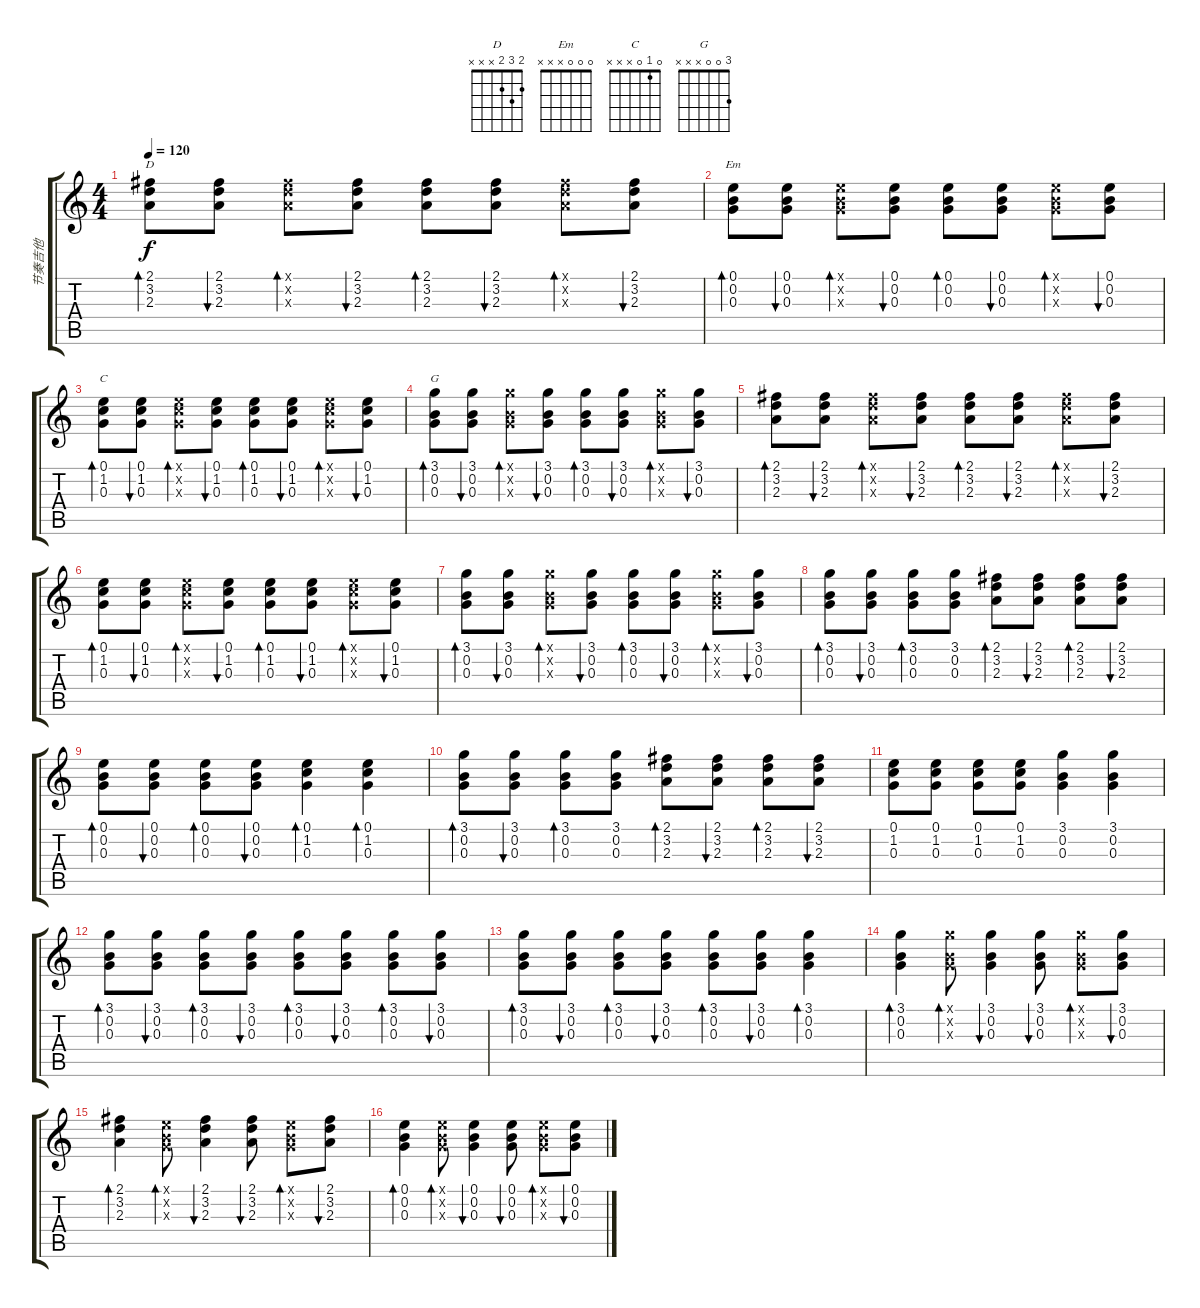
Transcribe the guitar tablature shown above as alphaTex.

\track ("节奏吉他" "节奏吉他") {instrument acousticguitarsteel}
\staff {score tabs}
\tuning (E4 B3 G3 D3 A2 E2) {hide}
\chord ("D" 2 3 2 x x x)
\chord ("Em" 0 0 0 x x x)
\chord ("C" 0 1 0 x x x)
\chord ("G" 3 0 0 x x x)
\ts (4 4)
\tempo 120
\clef g2
\ks c
(2.1 3.2 2.3).8{bd 30 ch "D" dy f} (2.1 3.2 2.3).8{bu 30} (2.1{x} 3.2{x} 2.3{x}).8{bd 30} (2.1 3.2 2.3).8{bu 30} (2.1 3.2 2.3).8{bd 30} (2.1 3.2 2.3).8{bu 30} (2.1{x} 3.2{x} 2.3{x}).8{bd 30} (2.1 3.2 2.3).8{bu 30} |
(0.1 0.2 0.3).8{bd 30 ch "Em"} (0.1 0.2 0.3).8{bu 30} (0.1{x} 0.2{x} 0.3{x}).8{bd 30} (0.1 0.2 0.3).8{bu 30} (0.1 0.2 0.3).8{bd 30} (0.1 0.2 0.3).8{bu 30} (0.1{x} 0.2{x} 0.3{x}).8{bd 30} (0.1 0.2 0.3).8{bu 30} |
(0.1 1.2 0.3).8{bd 30 ch "C"} (0.1 1.2 0.3).8{bu 30} (0.1{x} 1.2{x} 0.3{x}).8{bd 30} (0.1 1.2 0.3).8{bu 30} (0.1 1.2 0.3).8{bd 30} (0.1 1.2 0.3).8{bu 30} (0.1{x} 1.2{x} 0.3{x}).8{bd 30} (0.1 1.2 0.3).8{bu 30} |
(3.1 0.2 0.3).8{bd 30 ch "G"} (3.1 0.2 0.3).8{bu 30} (3.1{x} 0.2{x} 0.3{x}).8{bd 30} (3.1 0.2 0.3).8{bu 30} (3.1 0.2 0.3).8{bd 30} (3.1 0.2 0.3).8{bu 30} (3.1{x} 0.2{x} 0.3{x}).8{bd 30} (3.1 0.2 0.3).8{bu 30} |
(2.1 3.2 2.3).8{bd 30} (2.1 3.2 2.3).8{bu 30} (2.1{x} 3.2{x} 2.3{x}).8{bd 30} (2.1 3.2 2.3).8{bu 30} (2.1 3.2 2.3).8{bd 30} (2.1 3.2 2.3).8{bu 30} (2.1{x} 3.2{x} 2.3{x}).8{bd 30} (2.1 3.2 2.3).8{bu 30} |
(0.1 1.2 0.3).8{bd 30} (0.1 1.2 0.3).8{bu 30} (0.1{x} 1.2{x} 0.3{x}).8{bd 30} (0.1 1.2 0.3).8{bu 30} (0.1 1.2 0.3).8{bd 30} (0.1 1.2 0.3).8{bu 30} (0.1{x} 1.2{x} 0.3{x}).8{bd 30} (0.1 1.2 0.3).8{bu 30} |
(3.1 0.2 0.3).8{bd 30} (3.1 0.2 0.3).8{bu 30} (3.1{x} 0.2{x} 0.3{x}).8{bd 30} (3.1 0.2 0.3).8{bu 30} (3.1 0.2 0.3).8{bd 30} (3.1 0.2 0.3).8{bu 30} (3.1{x} 0.2{x} 0.3{x}).8{bd 30} (3.1 0.2 0.3).8{bu 30} |
(3.1 0.2 0.3).8{bd 30} (3.1 0.2 0.3).8{bu 30} (3.1 0.2 0.3).8{bd 30} (3.1 0.2 0.3).8 (2.1 3.2 2.3).8{bd 30} (2.1 3.2 2.3).8{bu 30} (2.1 3.2 2.3).8{bd 30} (2.1 3.2 2.3).8{bu 30} |
(0.1 0.2 0.3).8{bd 30} (0.1 0.2 0.3).8{bu 30} (0.1 0.2 0.3).8{bd 30} (0.1 0.2 0.3).8{bu 30} (0.1 1.2 0.3).4{bd 30} (0.1 1.2 0.3).4{bd 30} |
(3.1 0.2 0.3).8{bd 30} (3.1 0.2 0.3).8{bu 30} (3.1 0.2 0.3).8{bd 30} (3.1 0.2 0.3).8 (2.1 3.2 2.3).8{bd 30} (2.1 3.2 2.3).8{bu 30} (2.1 3.2 2.3).8{bd 30} (2.1 3.2 2.3).8{bu 30} |
(0.1 1.2 0.3).8 (0.1 1.2 0.3).8 (0.1 1.2 0.3).8 (0.1 1.2 0.3).8 (3.1 0.2 0.3).4 (3.1 0.2 0.3).4 |
(3.1 0.2 0.3).8{bd 30} (3.1 0.2 0.3).8{bu 30} (3.1 0.2 0.3).8{bd 30} (3.1 0.2 0.3).8{bu 30} (3.1 0.2 0.3).8{bd 30} (3.1 0.2 0.3).8{bu 30} (3.1 0.2 0.3).8{bd 30} (3.1 0.2 0.3).8{bu 30} |
(3.1 0.2 0.3).8{bd 30} (3.1 0.2 0.3).8{bu 30} (3.1 0.2 0.3).8{bd 30} (3.1 0.2 0.3).8{bu 30} (3.1 0.2 0.3).8{bd 30} (3.1 0.2 0.3).8{bu 30} (3.1 0.2 0.3).4{bd 30} |
(3.1 0.2 0.3).4{bd 30} (3.1{x} 0.2{x} 0.3{x}).8{bd 30} (3.1 0.2 0.3).4{bu 30} (3.1 0.2 0.3).8{bu 30} (3.1{x} 0.2{x} 0.3{x}).8{bd 30} (3.1 0.2 0.3).8{bu 30} |
(2.1 3.2 2.3).4{bd 30} (0.1{x} 0.2{x} 0.3{x}).8{bd 30} (2.1 3.2 2.3).4{bu 30} (2.1 3.2 2.3).8{bu 30} (0.1{x} 0.2{x} 0.3{x}).8{bd 30} (2.1 3.2 2.3).8{bu 30} |
(0.1 0.2 0.3).4{bd 30} (0.1{x} 0.2{x} 0.3{x}).8{bd 30} (0.1 0.2 0.3).4{bu 30} (0.1 0.2 0.3).8{bu 30} (0.1{x} 0.2{x} 0.3{x}).8{bd 30} (0.1 0.2 0.3).8{bu 30}
